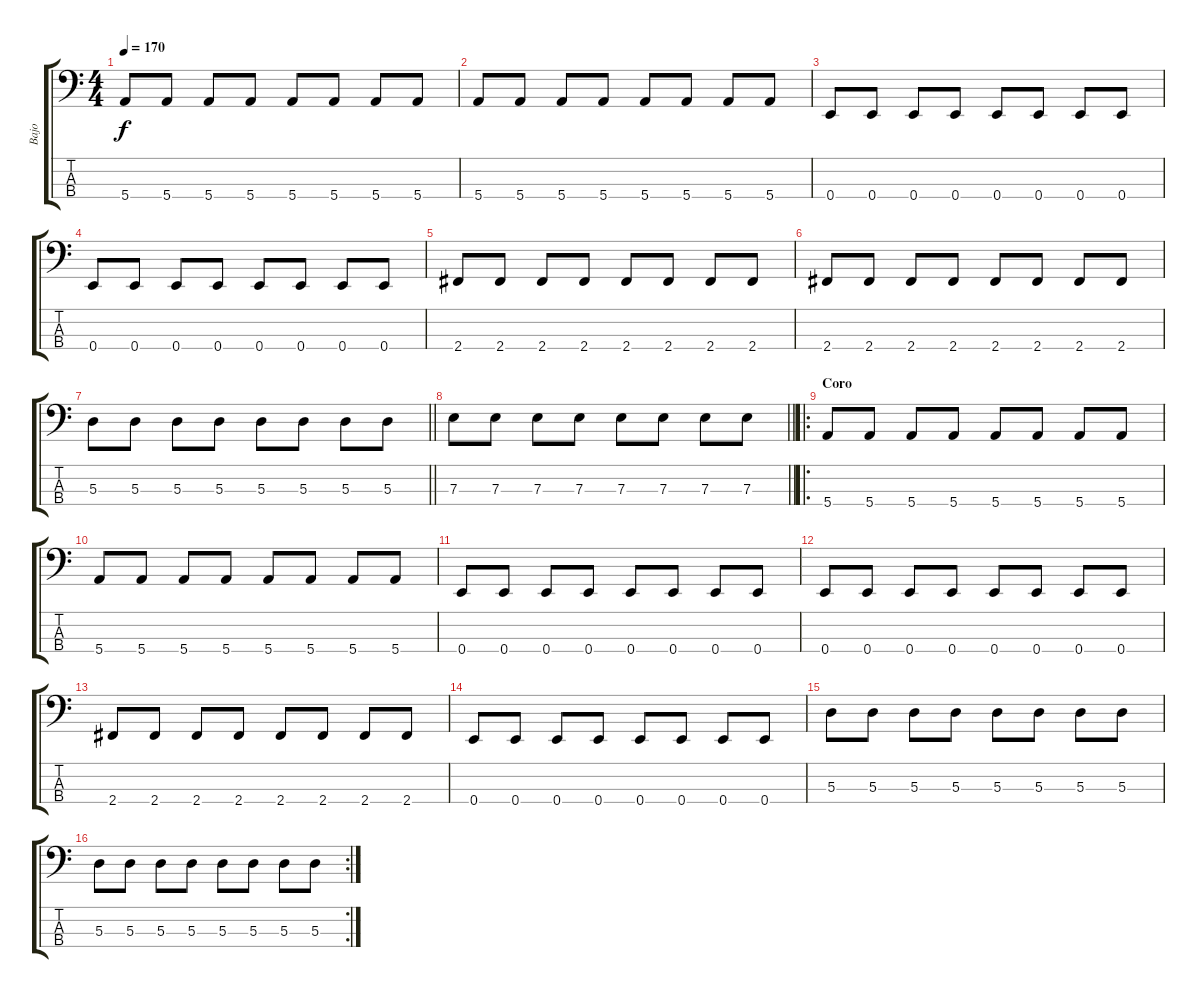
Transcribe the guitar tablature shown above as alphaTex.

\track ("Bajo" "Bajo") {instrument electricbassfinger}
\staff {score tabs}
\tuning (G2 D2 A1 E1) {hide}
\ts (4 4)
\tempo 170
\clef f4
\ks c
5.4.8{dy f} 5.4.8 5.4.8 5.4.8 5.4.8 5.4.8 5.4.8 5.4.8 |
5.4.8 5.4.8 5.4.8 5.4.8 5.4.8 5.4.8 5.4.8 5.4.8 |
0.4.8 0.4.8 0.4.8 0.4.8 0.4.8 0.4.8 0.4.8 0.4.8 |
0.4.8 0.4.8 0.4.8 0.4.8 0.4.8 0.4.8 0.4.8 0.4.8 |
2.4.8 2.4.8 2.4.8 2.4.8 2.4.8 2.4.8 2.4.8 2.4.8 |
2.4.8 2.4.8 2.4.8 2.4.8 2.4.8 2.4.8 2.4.8 2.4.8 |
\barLineRight lightlight
5.3.8 5.3.8 5.3.8 5.3.8 5.3.8 5.3.8 5.3.8 5.3.8 |
\section ("" "")
\barLineRight lightlight
7.3.8 7.3.8 7.3.8 7.3.8 7.3.8 7.3.8 7.3.8 7.3.8 |
\ro
\section ("" "Coro")
5.4.8 5.4.8 5.4.8 5.4.8 5.4.8 5.4.8 5.4.8 5.4.8 |
5.4.8 5.4.8 5.4.8 5.4.8 5.4.8 5.4.8 5.4.8 5.4.8 |
0.4.8 0.4.8 0.4.8 0.4.8 0.4.8 0.4.8 0.4.8 0.4.8 |
0.4.8 0.4.8 0.4.8 0.4.8 0.4.8 0.4.8 0.4.8 0.4.8 |
2.4.8 2.4.8 2.4.8 2.4.8 2.4.8 2.4.8 2.4.8 2.4.8 |
0.4.8 0.4.8 0.4.8 0.4.8 0.4.8 0.4.8 0.4.8 0.4.8 |
5.3.8 5.3.8 5.3.8 5.3.8 5.3.8 5.3.8 5.3.8 5.3.8 |
\rc 2
5.3.8 5.3.8 5.3.8 5.3.8 5.3.8 5.3.8 5.3.8 5.3.8
